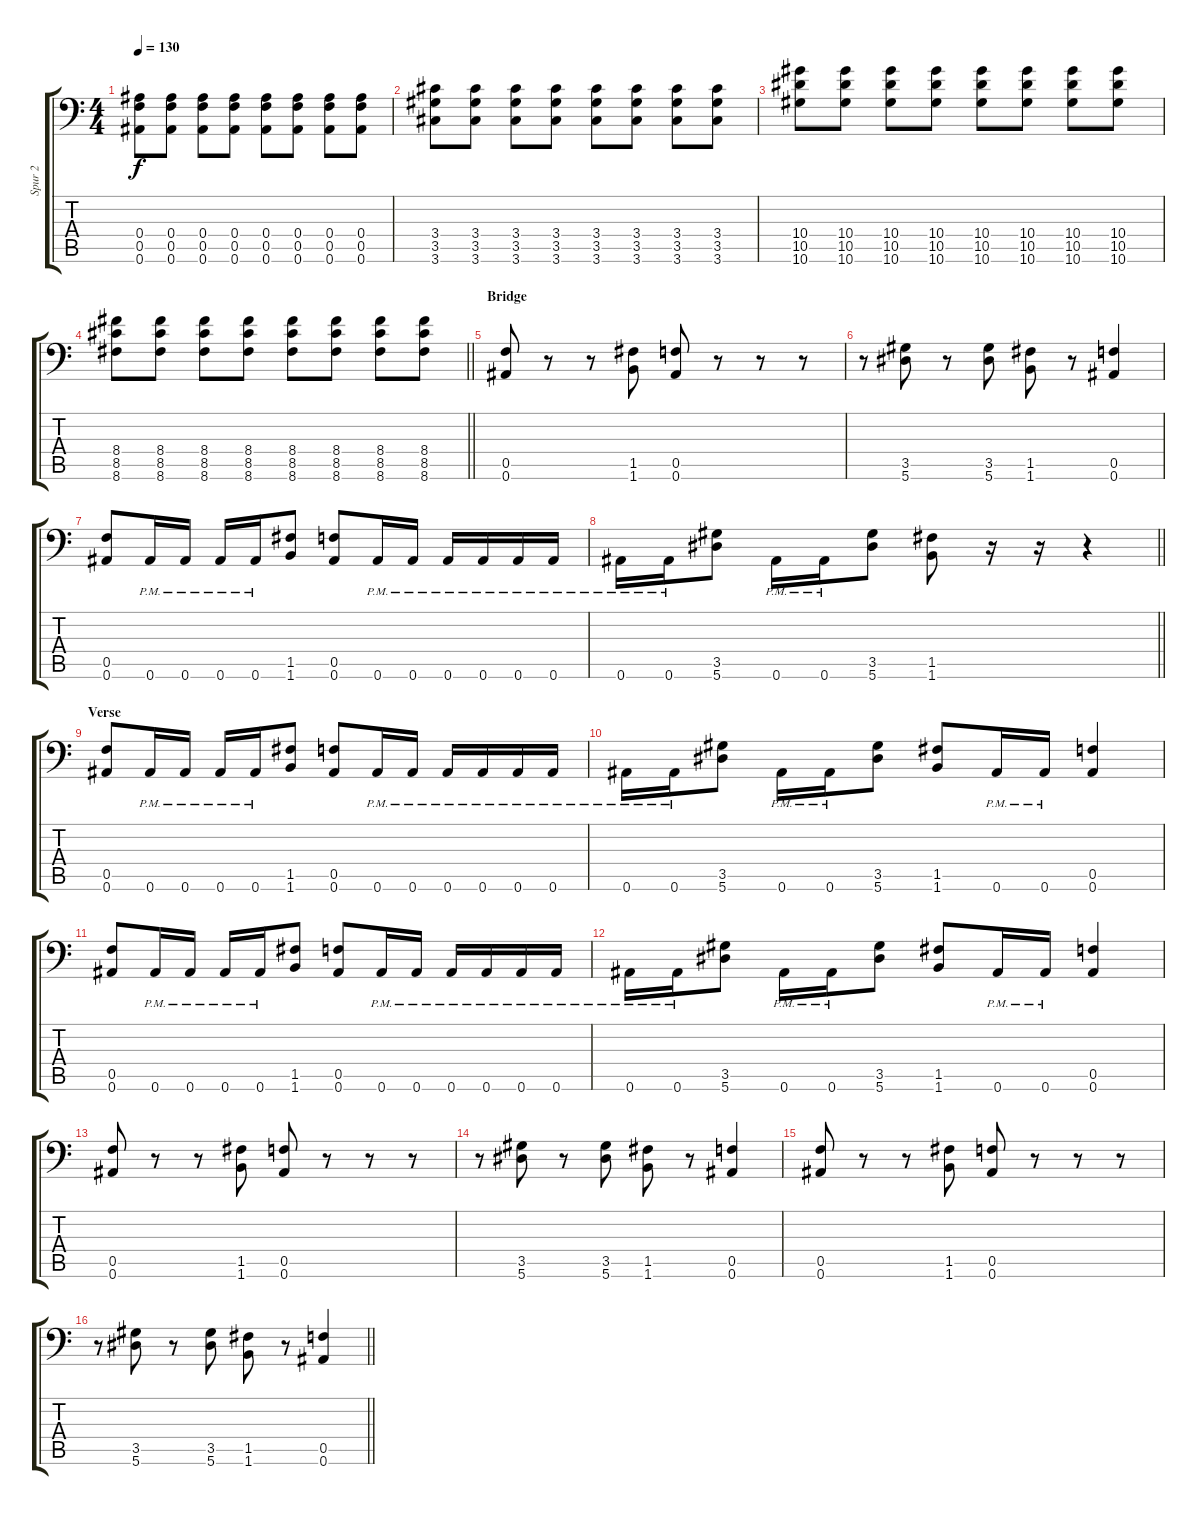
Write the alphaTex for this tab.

\track ("Spur 2" "Spur 2") {instrument distortionguitar}
\staff {score tabs}
\tuning (C4 G3 Eb3 Bb2 F2 Bb1) {hide}
\ts (4 4)
\tempo 130
\clef f4
\ks c
(0.4 0.5 0.6).8{dy f} (0.4 0.5 0.6).8 (0.4 0.5 0.6).8 (0.4 0.5 0.6).8 (0.4 0.5 0.6).8 (0.4 0.5 0.6).8 (0.4 0.5 0.6).8 (0.4 0.5 0.6).8 |
(3.4 3.5 3.6).8 (3.4 3.5 3.6).8 (3.4 3.5 3.6).8 (3.4 3.5 3.6).8 (3.4 3.5 3.6).8 (3.4 3.5 3.6).8 (3.4 3.5 3.6).8 (3.4 3.5 3.6).8 |
(10.4 10.5 10.6).8 (10.4 10.5 10.6).8 (10.4 10.5 10.6).8 (10.4 10.5 10.6).8 (10.4 10.5 10.6).8 (10.4 10.5 10.6).8 (10.4 10.5 10.6).8 (10.4 10.5 10.6).8 |
\barLineRight lightlight
(8.4 8.5 8.6).8 (8.4 8.5 8.6).8 (8.4 8.5 8.6).8 (8.4 8.5 8.6).8 (8.4 8.5 8.6).8 (8.4 8.5 8.6).8 (8.4 8.5 8.6).8 (8.4 8.5 8.6).8 |
\section ("" "Bridge")
(0.5 0.6).8 r.8 r.8 (1.5 1.6).8 (0.5 0.6).8 r.8 r.8 r.8 |
r.8 (3.5 5.6).8 r.8 (3.5 5.6).8 (1.5 1.6).8 r.8 (0.5 0.6).4 |
(0.5 0.6).8 0.6{pm}.16 0.6{pm}.16 0.6{pm}.16 0.6{pm}.16 (1.5 1.6).8 (0.5 0.6).8 0.6{pm}.16 0.6{pm}.16 0.6{pm}.16 0.6{pm}.16 0.6{pm}.16 0.6{pm}.16 |
\barLineRight lightlight
0.6{pm}.16 0.6{pm}.16 (3.5 5.6).8 0.6{pm}.16 0.6{pm}.16 (3.5 5.6).8 (1.5 1.6).8 r.16 r.16 r.4 |
\section ("" "Verse")
(0.5 0.6).8 0.6{pm}.16 0.6{pm}.16 0.6{pm}.16 0.6{pm}.16 (1.5 1.6).8 (0.5 0.6).8 0.6{pm}.16 0.6{pm}.16 0.6{pm}.16 0.6{pm}.16 0.6{pm}.16 0.6{pm}.16 |
0.6{pm}.16 0.6{pm}.16 (3.5 5.6).8 0.6{pm}.16 0.6{pm}.16 (3.5 5.6).8 (1.5 1.6).8 0.6{pm}.16 0.6{pm}.16 (0.5 0.6).4 |
(0.5 0.6).8 0.6{pm}.16 0.6{pm}.16 0.6{pm}.16 0.6{pm}.16 (1.5 1.6).8 (0.5 0.6).8 0.6{pm}.16 0.6{pm}.16 0.6{pm}.16 0.6{pm}.16 0.6{pm}.16 0.6{pm}.16 |
0.6{pm}.16 0.6{pm}.16 (3.5 5.6).8 0.6{pm}.16 0.6{pm}.16 (3.5 5.6).8 (1.5 1.6).8 0.6{pm}.16 0.6{pm}.16 (0.5 0.6).4 |
(0.5 0.6).8 r.8 r.8 (1.5 1.6).8 (0.5 0.6).8 r.8 r.8 r.8 |
r.8 (3.5 5.6).8 r.8 (3.5 5.6).8 (1.5 1.6).8 r.8 (0.5 0.6).4 |
(0.5 0.6).8 r.8 r.8 (1.5 1.6).8 (0.5 0.6).8 r.8 r.8 r.8 |
\barLineRight lightlight
r.8 (3.5 5.6).8 r.8 (3.5 5.6).8 (1.5 1.6).8 r.8 (0.5 0.6).4
